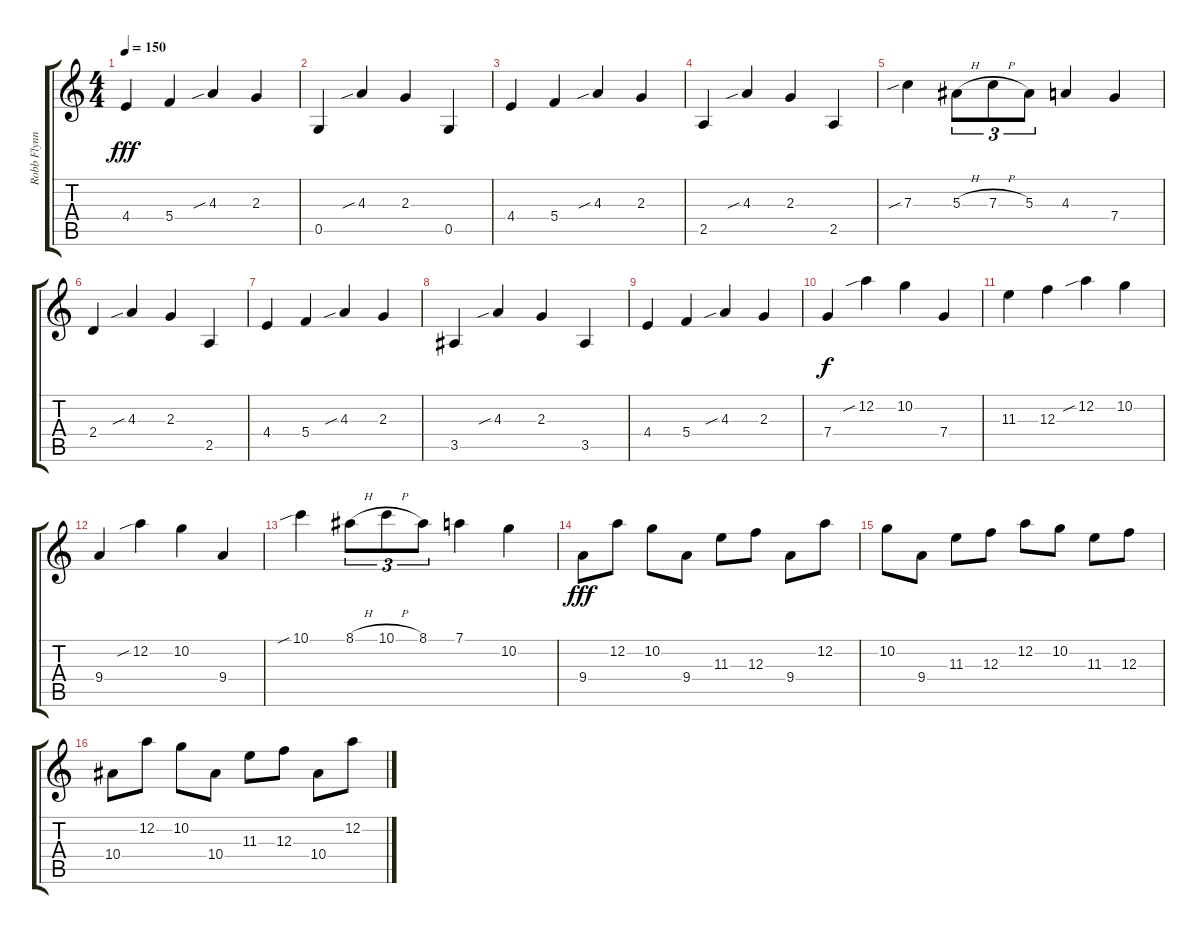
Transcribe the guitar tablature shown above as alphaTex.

\track ("Robb Flynn" "Robb Flynn") {instrument distortionguitar}
\staff {score tabs}
\tuning (D4 A3 F3 C3 G2 C2) {hide}
\ts (4 4)
\tempo 150
\clef g2
\ks c
4.4.4{dy fff} 5.4.4 4.3{sib}.4 2.3.4 |
0.5.4 4.3{sib}.4 2.3.4 0.5.4 |
4.4.4 5.4.4 4.3{sib}.4 2.3.4 |
2.5.4 4.3{sib}.4 2.3.4 2.5.4 |
7.3{sib}.4 5.3{h}.8{tu (3 2)} 7.3{h}.8{tu (3 2)} 5.3.8{tu (3 2)} 4.3.4 7.4.4 |
2.4.4 4.3{sib}.4 2.3.4 2.5.4 |
4.4.4 5.4.4 4.3{sib}.4 2.3.4 |
3.5.4 4.3{sib}.4 2.3.4 3.5.4 |
4.4.4 5.4.4 4.3{sib}.4 2.3.4 |
7.4.4{dy f} 12.2{sib}.4 10.2.4 7.4.4 |
11.3.4 12.3.4 12.2{sib}.4 10.2.4 |
9.4.4 12.2{sib}.4 10.2.4 9.4.4 |
10.1{sib}.4 8.1{h}.8{tu (3 2)} 10.1{h}.8{tu (3 2)} 8.1.8{tu (3 2)} 7.1.4 10.2.4 |
9.4.8{dy fff} 12.2.8 10.2.8 9.4.8 11.3.8 12.3.8 9.4.8 12.2.8 |
10.2.8 9.4.8 11.3.8 12.3.8 12.2.8 10.2.8 11.3.8 12.3.8 |
10.4.8 12.2.8 10.2.8 10.4.8 11.3.8 12.3.8 10.4.8 12.2.8
